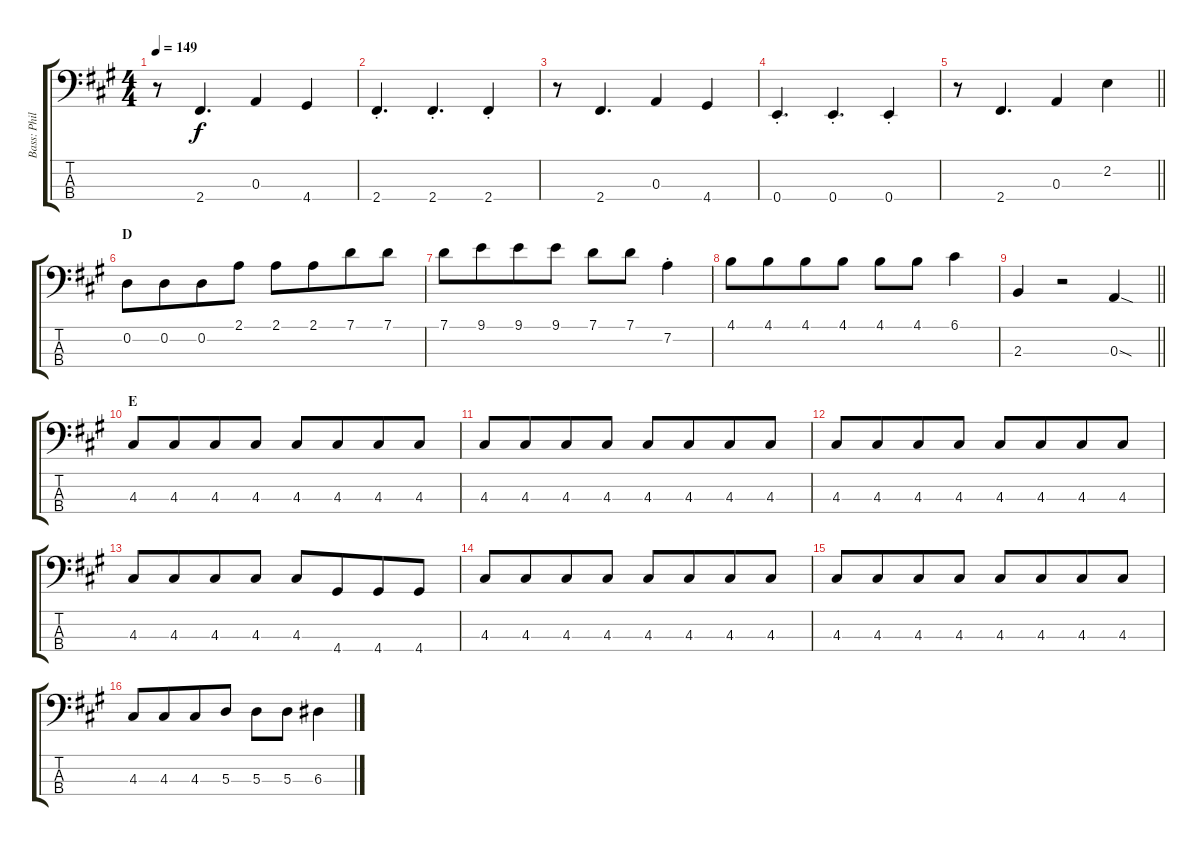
\track ("Bass: Phillip" "Bass: Phil") {instrument electricbassfinger}
\staff {score tabs}
\tuning (G2 D2 A1 E1) {hide}
\ts (4 4)
\tempo 149
\clef f4
\ks a
r.8{dy f} 2.4.4{d} 0.3.4 4.4.4 |
2.4{st}.4{d} 2.4{st}.4{d} 2.4{st}.4 |
r.8 2.4.4{d} 0.3.4 4.4.4 |
0.4{st}.4{d} 0.4{st}.4{d} 0.4{st}.4 |
\barLineRight lightlight
r.8 2.4.4{d} 0.3.4 2.2.4 |
\section ("" "D")
0.2.8 0.2.8{beam merge} 0.2.8 2.1.8 2.1.8 2.1.8{beam merge} 7.1.8 7.1.8 |
7.1.8 9.1.8{beam merge} 9.1.8 9.1.8 7.1.8 7.1.8 7.2{st}.4 |
4.1.8 4.1.8{beam merge} 4.1.8 4.1.8 4.1.8 4.1.8 6.1.4 |
\barLineRight lightlight
2.3.4 r.2 0.3{sod}.4 |
\section ("" "E")
4.3.8 4.3.8{beam merge} 4.3.8 4.3.8 4.3.8 4.3.8{beam merge} 4.3.8 4.3.8 |
4.3.8 4.3.8{beam merge} 4.3.8 4.3.8 4.3.8 4.3.8{beam merge} 4.3.8 4.3.8 |
4.3.8 4.3.8{beam merge} 4.3.8 4.3.8 4.3.8 4.3.8{beam merge} 4.3.8 4.3.8 |
4.3.8 4.3.8{beam merge} 4.3.8 4.3.8 4.3.8 4.4.8{beam merge} 4.4.8 4.4.8 |
4.3.8 4.3.8{beam merge} 4.3.8 4.3.8 4.3.8 4.3.8{beam merge} 4.3.8 4.3.8 |
4.3.8 4.3.8{beam merge} 4.3.8 4.3.8 4.3.8 4.3.8{beam merge} 4.3.8 4.3.8 |
4.3.8 4.3.8{beam merge} 4.3.8 5.3.8 5.3.8 5.3.8 6.3.4
